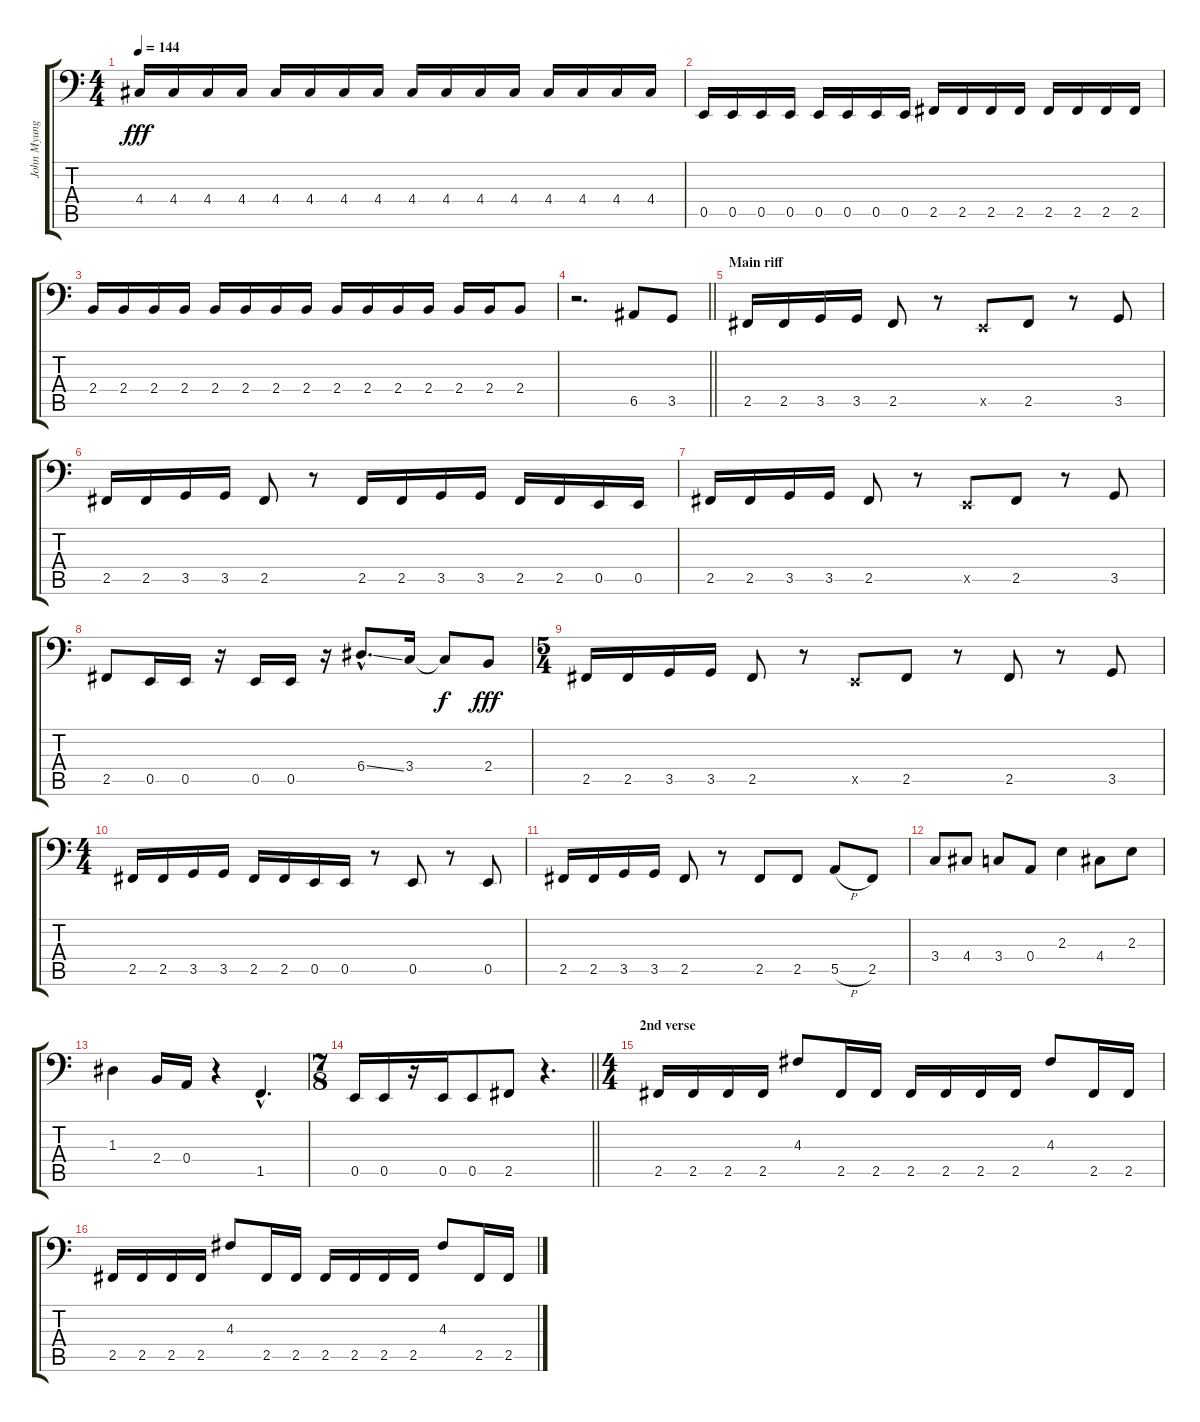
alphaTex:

\track ("John Myung - bass" "John Myung") {instrument electricbassfinger}
\staff {score tabs}
\tuning (C3 G2 D2 A1 E1 B0) {hide}
\ts (4 4)
\tempo 144
\clef f4
\ks c
4.4.16{dy fff} 4.4.16 4.4.16 4.4.16 4.4.16 4.4.16 4.4.16 4.4.16 4.4.16 4.4.16 4.4.16 4.4.16 4.4.16 4.4.16 4.4.16 4.4.16 |
0.5.16 0.5.16 0.5.16 0.5.16 0.5.16 0.5.16 0.5.16 0.5.16 2.5.16 2.5.16 2.5.16 2.5.16 2.5.16 2.5.16 2.5.16 2.5.16 |
2.4.16 2.4.16 2.4.16 2.4.16 2.4.16 2.4.16 2.4.16 2.4.16 2.4.16 2.4.16 2.4.16 2.4.16 2.4.16 2.4.16 2.4.8 |
\barLineRight lightlight
r.2{d} 6.5.8 3.5.8 |
\section ("" "Main riff")
2.5.16 2.5.16 3.5.16 3.5.16 2.5.8 r.8 0.5{x}.8 2.5.8 r.8 3.5.8 |
2.5.16 2.5.16 3.5.16 3.5.16 2.5.8 r.8 2.5.16 2.5.16 3.5.16 3.5.16 2.5.16 2.5.16 0.5.16 0.5.16 |
2.5.16 2.5.16 3.5.16 3.5.16 2.5.8 r.8 0.5{x}.8 2.5.8 r.8 3.5.8 |
2.5.8 0.5.16 0.5.16 r.16 0.5.16 0.5.16 r.16 6.4{ss hac}.8{d} 3.4.16 3.4{t}.8{dy f} 2.4.8{dy fff} |
\ts (5 4)
2.5.16 2.5.16 3.5.16 3.5.16 2.5.8 r.8 0.5{x}.8 2.5.8 r.8 2.5.8 r.8 3.5.8 |
\ts (4 4)
2.5.16 2.5.16 3.5.16 3.5.16 2.5.16 2.5.16 0.5.16 0.5.16 r.8 0.5.8 r.8 0.5.8 |
2.5.16 2.5.16 3.5.16 3.5.16 2.5.8 r.8 2.5.8 2.5.8 5.5{h}.8 2.5.8 |
3.4.8 4.4.8 3.4.8 0.4.8 2.3.4 4.4.8 2.3.8 |
1.3.4 2.4.16 0.4.16 r.4 1.5{hac}.4{d} |
\ts (7 8)
\barLineRight lightlight
0.5.16 0.5.16 r.16 0.5.16 0.5.8 2.5.8 r.4{d} |
\ts (4 4)
\section ("" "2nd verse")
2.5.16 2.5.16 2.5.16 2.5.16 4.3.8 2.5.16 2.5.16 2.5.16 2.5.16 2.5.16 2.5.16 4.3.8 2.5.16 2.5.16 |
2.5.16 2.5.16 2.5.16 2.5.16 4.3.8 2.5.16 2.5.16 2.5.16 2.5.16 2.5.16 2.5.16 4.3.8 2.5.16 2.5.16
